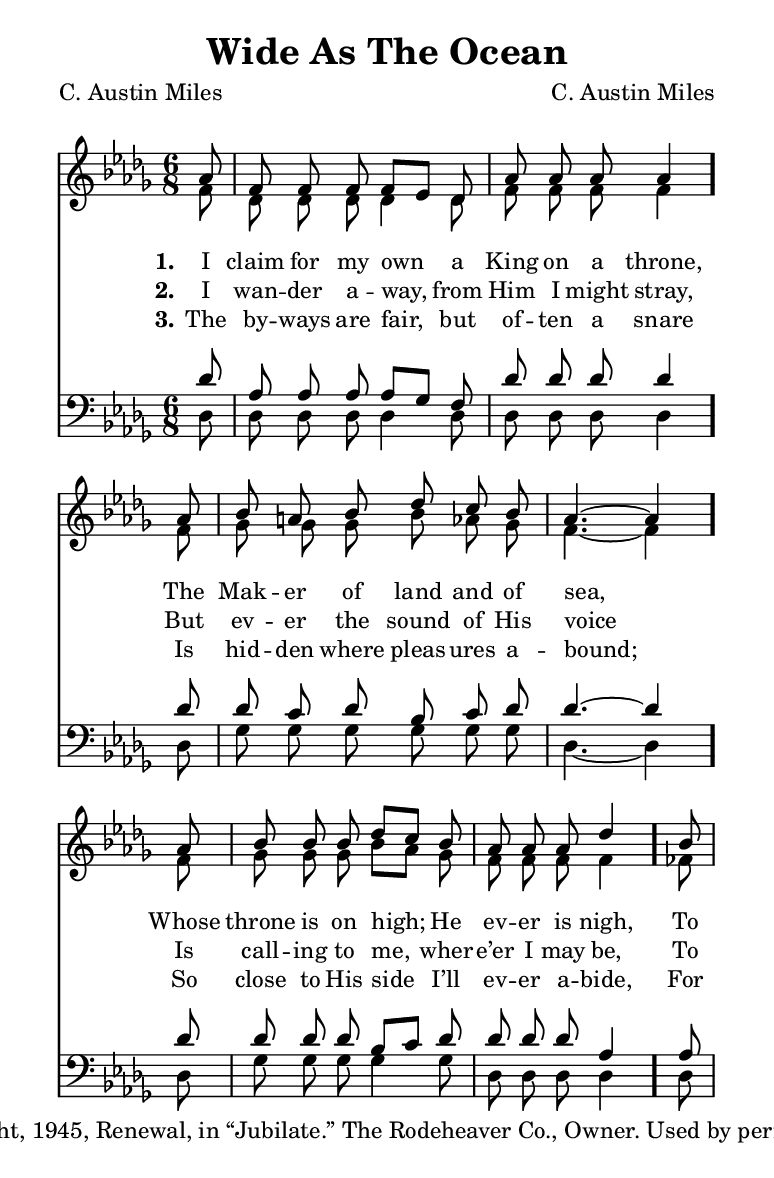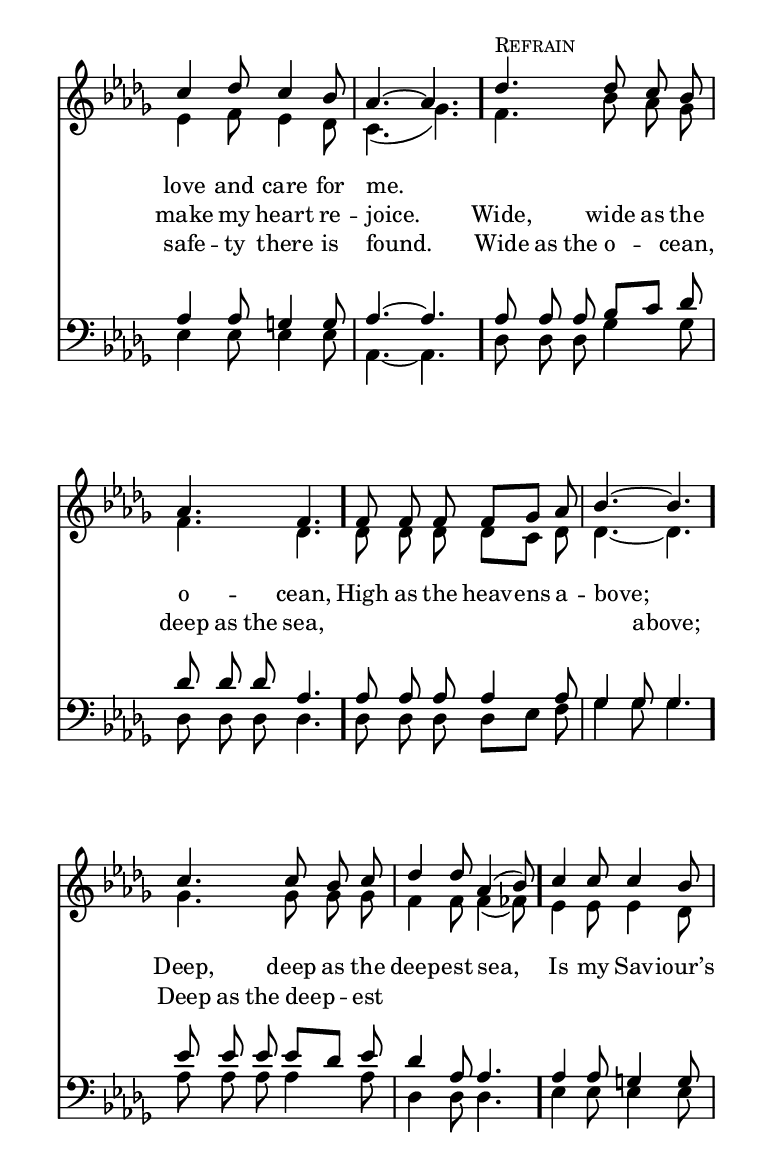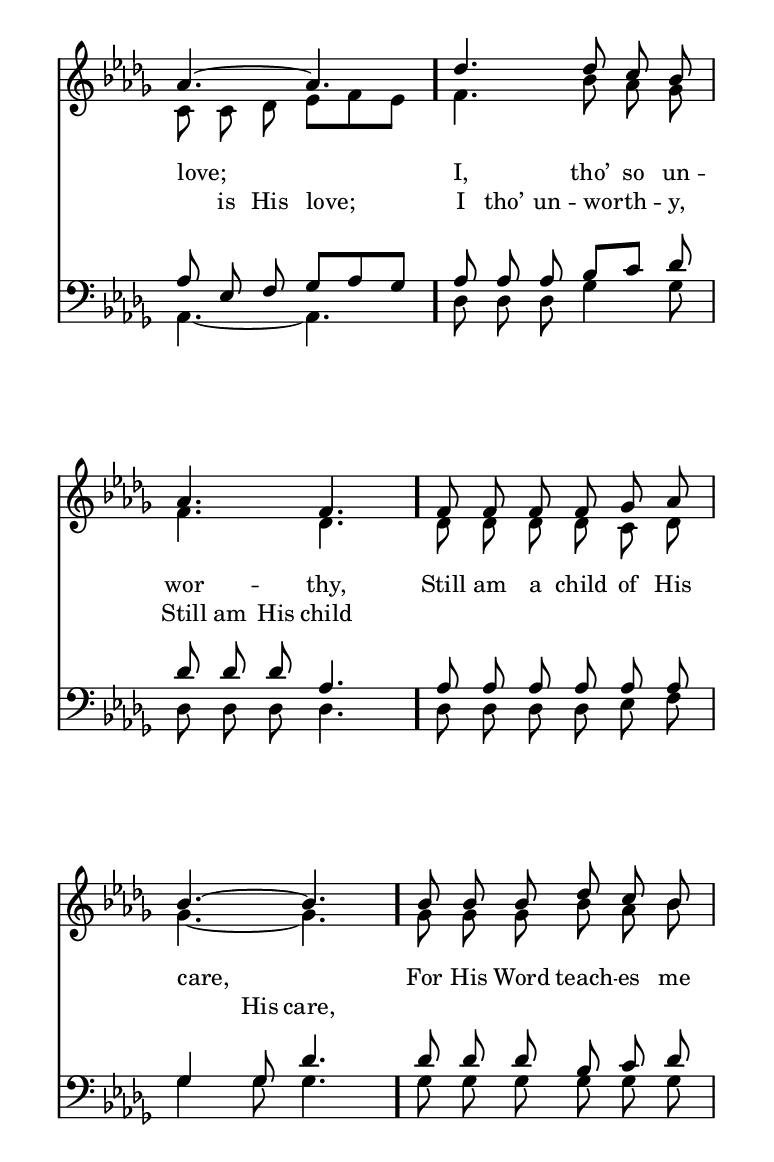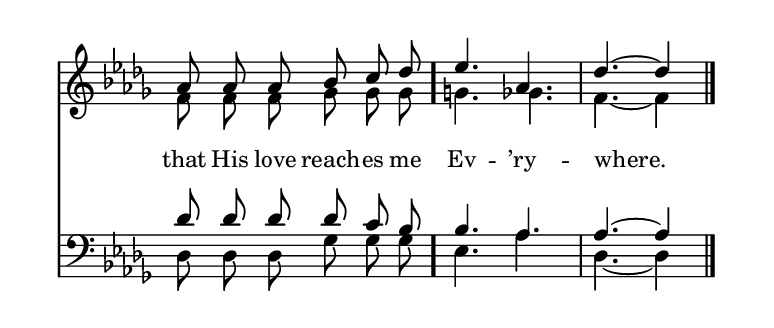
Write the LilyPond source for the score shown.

\include "common/global.ily"
\paper {
  \include "common/paper.ily"
  ragged-last-bottom = ##t
  page-count = #(cond (is-eogsized 2) (#t #f))
}

\header{
  hymnnumber = "369"
  title = "Wide As The Ocean"
  tunename = ""
  meter = ""
  poet = "C. Austin Miles"
  composer = "C. Austin Miles"
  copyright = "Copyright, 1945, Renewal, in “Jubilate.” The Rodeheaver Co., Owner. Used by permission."
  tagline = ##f
}

global = {
  \include "common/overrides.ily"
  \override Staff.TimeSignature.style = #'()
  \time 6/8
  \override Score.MetronomeMark.transparent = ##t % hide all fermata changes too
  \tempo 4=80
  \key des \major
  \partial 8
  \autoBeamOff
}

notesSoprano = {
\global
\relative c'' {

  aes8 | f f f f[ ees] des | aes' aes aes aes4
  aes8 | bes a bes des c bes | aes4. ~ aes4
  aes8 | bes bes bes des[ c] bes | aes aes aes des4
  bes8 | c4 des8 c4 bes8 | aes4. ~ aes4. |

  << s^\markup { \small \caps "Refrain" }
  { des4. des8 c bes | aes4. f4. } >>
  f8 f f f[ ges] aes | bes4. ~ bes4. |
  c4. c8 bes c | des4 des8 aes4( bes8) |
  c4 c8 c4 bes8 | aes4. ~ aes4. |
  des4. des8 c bes | aes4. f4.
  f8 f f f ges aes | bes4. ~ bes4. |
  bes8 bes bes des c bes | aes aes aes bes c des |
  ees4. aes,4. | des4. ~ des4

  \bar "|."

}
}

notesAlto = {
\global
\relative e' {

  f8 | des des des des4 des8 | f8 f f f4
  f8 | ges8 ges ges bes aes ges | f4. ~ f4
  f8 | ges ges ges bes[ aes] ges | f f f f4
  fes8 | ees4 f8 ees4 des8 | c4.( ges'4.) |

  f4. bes8 aes ges | f4. des4. |
  des8 des des des[ c] des | des4. ~ des4. |
  ges4. ges8 ges ges | f4 f8 f4( fes8) |
  ees4 ees8 ees4 des8 | c8 c des ees[ f ees] |
  f4. bes8 aes ges | f4. des4. |
  des8 des des des c des | ges4. ~ ges4. |
  ges8 ges ges bes aes bes | f f f ges ges ges |
  g4. ges4. | f4. ~ f4

}
}

notesTenor = {
\global
\relative a {

  des8 | aes aes aes aes[ ges] f | des' des des des4
  des8 | des c des bes c des | des4. ~ des4
  des8 | des des des bes[ c] des | des des des aes4
  aes8 | aes4 aes8 g4 g8 | aes4. ~ aes4. |

  aes8 aes aes bes[ c] des | des des des aes4. |
  aes8 aes aes aes4 aes8 | ges4 ges8 ges4. |
  ees'8 ees ees ees[ des] ees | des4 aes8 aes4. |
  aes4 aes8 g4 g8 | aes8 ees f ges[ aes ges] |
  aes8 aes aes bes[ c] des | des des des aes4. |
  aes8 aes aes aes aes aes | ges4 ges8 des'4. |
  des8 des des bes c des | des des des des c bes |
  bes4. aes4. | aes4. ~ aes4

}
}

notesBass = {
\global
\relative f {

  des8 des des des des4 des8 | des8 des des des4
  des8 | ges ges ges ges ges ges | des4. ~ des4
  des8 | ges ges ges ges4 ges8 | des8 des des des4
  des8 | ees4 ees8 ees4 ees8 | aes,4. ~ aes4. |

  des8 des des ges4 ges8 | des8 des des des4. |
  des8 des des des[ ees] f | ges4 ges8 ges4. |
  aes8 aes aes aes4 aes8 | des,4 des8 des4. |
  ees4 ees8 ees4 ees8 | aes,4. ~ aes4. |
  des8 des des ges4 ges8 | des8 des des des4. |
  des8 des des des ees f | ges4 ges8 ges4. |
  ges8 ges ges ges ges ges | des des des ges ges ges |
  ees4. aes4. | des,4. ~ des4

}
}

Refrain = \lyricmode {

Wide, wide as the o -- cean, \bar "."
High as the { \mon } heav -- ens { \moff } a -- bove; \bar "."
Deep, deep as the deep -- est sea, \bar "."
Is my Sav -- iour’s love; \bar "."
I, tho’ so un -- wor -- thy, \bar "."
Still am a child of His care, \bar "."
For His Word teach -- es me that His love reach -- es me \bar "."
Ev -- ’ry -- where. \bar "."

}

wordsA = \lyricmode {
\set stanza = "1."

I claim for my own a King on a throne, \bar "."
The Mak -- er of land and of sea, \bar "."
Whose throne is on high; He ev -- er is nigh, \bar "."
To love and care for me. \bar "."

}

wordsB = \lyricmode {
\set stanza = "2."

I wan -- der a -- way, from Him I might stray,
But ev -- er the sound of His voice
Is call -- ing to me, wher -- e’er I may be,
To make my heart re -- joice.

\Refrain

}

wordsC = \lyricmode {
\set stanza = "3."

The by -- ways are fair, but of -- ten a snare
Is hid -- den where pleas -- ures a -- bound;
So close to His side I’ll ev -- er a -- bide,
For safe -- ty there is found.

}

underWords = \lyricmode {

\repeat unfold 34 \skip 4
Wide as the o -- cean, deep as the sea,

\repeat unfold 6 \skip 4
a -- bove;
Deep as the deep -- est

\repeat unfold 8 \skip 4
is His love;
I tho’ un -- worth -- y,
Still am His child

\repeat unfold 7 \skip 4
His care,

}

\score {
  \context ChoirStaff <<
    \context Staff = upper <<
      \set ChoirStaff.systemStartDelimiter = #'SystemStartBar
      \context Voice  = sopranos { \voiceOne << \notesSoprano >> }
      \context Voice  = altos { \voiceTwo << \notesAlto >> }
      \context Lyrics = one   \lyricsto sopranos \wordsA
      \context Lyrics = two   \lyricsto sopranos \wordsB
      \context Lyrics = three \lyricsto sopranos \wordsC
    >>
    \context Staff = men <<
      \clef bass
      \context Voice  = tenors { \voiceOne << \notesTenor >> }
      \context Voice  = basses { \voiceTwo << \notesBass >> }
      \context Lyrics = three \with { alignAboveContext = men } \lyricsto tenors \underWords
    >>
  >>
  \layout {
    \include "common/layout.ily"
  }
  \midi{
    \include "common/midi.ily"
  }
}

\version "2.18.2"  % necessary for upgrading to future LilyPond versions.

% vi:set et ts=2 sw=2 ai nocindent syntax=lilypond:
